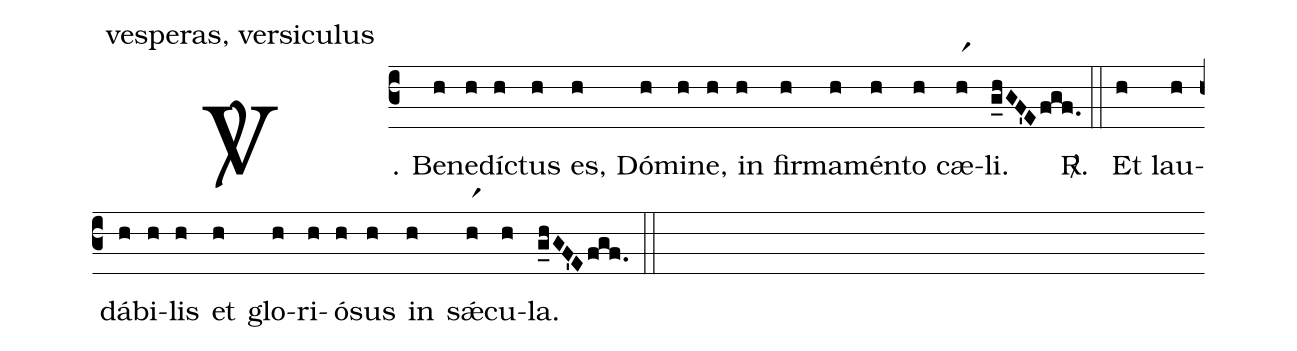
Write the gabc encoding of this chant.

office-part: vesperas, versiculus;
%%
(c3)
<sp>V/</sp>. Be(h)ne(h)dí(h)ctus(h) es,(h) Dó(h)mi(h)ne,(h) in(h) fir(h)ma(h)mén(h)to(h) cæ(hr1)li.(g_hGF'Efgf.) <sp>R/</sp>.(::)
Et(h) lau(h)dá(h)bi(h)lis(h) et(h) glo(h)ri(h)ó(h)sus(h) in(h) sǽ(hr1)cu(h)la.(g_hGF'Efgf.) (::)
